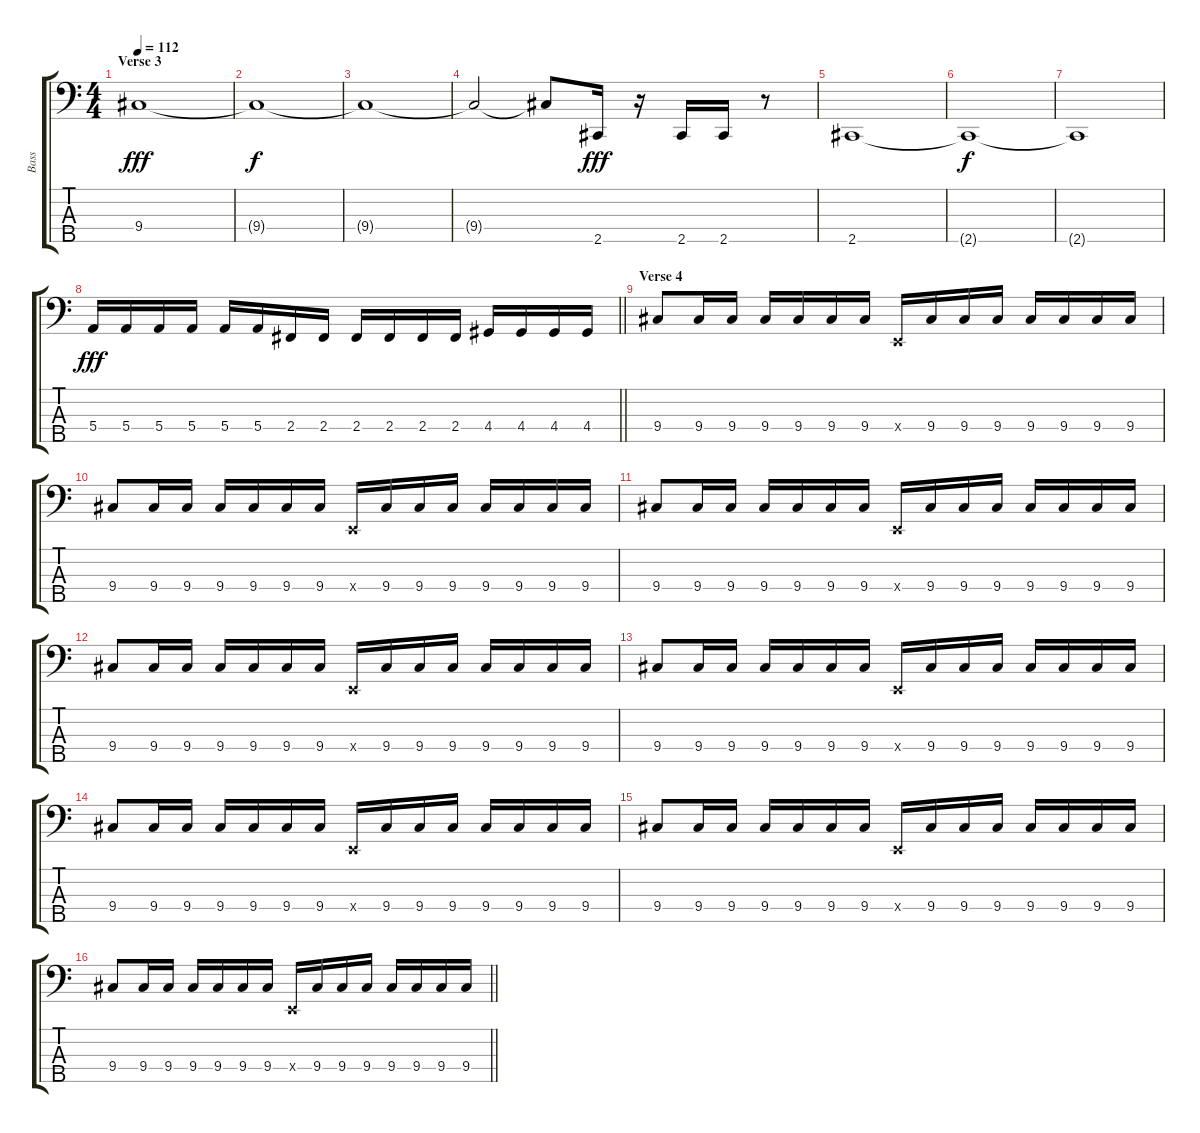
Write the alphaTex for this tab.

\track ("Bass" "Bass") {instrument electricbassfinger}
\staff {score tabs}
\tuning (G2 D2 A1 E1 B0) {hide}
\ts (4 4)
\section ("" "Verse 3")
\tempo 112
\clef f4
\ks c
9.4.1{dy fff} |
9.4{t}.1{dy f} |
9.4{t}.1 |
9.4{t}.2 9.4{t}.8 2.5.16{dy fff} r.16 2.5.16 2.5.16 r.8 |
2.5.1 |
2.5{t}.1{dy f} |
2.5{t}.1 |
\barLineRight lightlight
5.4.16{dy fff} 5.4.16 5.4.16 5.4.16 5.4.16 5.4.16 2.4.16 2.4.16 2.4.16 2.4.16 2.4.16 2.4.16 4.4.16 4.4.16 4.4.16 4.4.16 |
\section ("" "Verse 4")
9.4.8 9.4.16 9.4.16 9.4.16 9.4.16 9.4.16 9.4.16 0.4{x}.16 9.4.16 9.4.16 9.4.16 9.4.16 9.4.16 9.4.16 9.4.16 |
9.4.8 9.4.16 9.4.16 9.4.16 9.4.16 9.4.16 9.4.16 0.4{x}.16 9.4.16 9.4.16 9.4.16 9.4.16 9.4.16 9.4.16 9.4.16 |
9.4.8 9.4.16 9.4.16 9.4.16 9.4.16 9.4.16 9.4.16 0.4{x}.16 9.4.16 9.4.16 9.4.16 9.4.16 9.4.16 9.4.16 9.4.16 |
9.4.8 9.4.16 9.4.16 9.4.16 9.4.16 9.4.16 9.4.16 0.4{x}.16 9.4.16 9.4.16 9.4.16 9.4.16 9.4.16 9.4.16 9.4.16 |
9.4.8 9.4.16 9.4.16 9.4.16 9.4.16 9.4.16 9.4.16 0.4{x}.16 9.4.16 9.4.16 9.4.16 9.4.16 9.4.16 9.4.16 9.4.16 |
9.4.8 9.4.16 9.4.16 9.4.16 9.4.16 9.4.16 9.4.16 0.4{x}.16 9.4.16 9.4.16 9.4.16 9.4.16 9.4.16 9.4.16 9.4.16 |
9.4.8 9.4.16 9.4.16 9.4.16 9.4.16 9.4.16 9.4.16 0.4{x}.16 9.4.16 9.4.16 9.4.16 9.4.16 9.4.16 9.4.16 9.4.16 |
\barLineRight lightlight
9.4.8 9.4.16 9.4.16 9.4.16 9.4.16 9.4.16 9.4.16 0.4{x}.16 9.4.16 9.4.16 9.4.16 9.4.16 9.4.16 9.4.16 9.4.16
